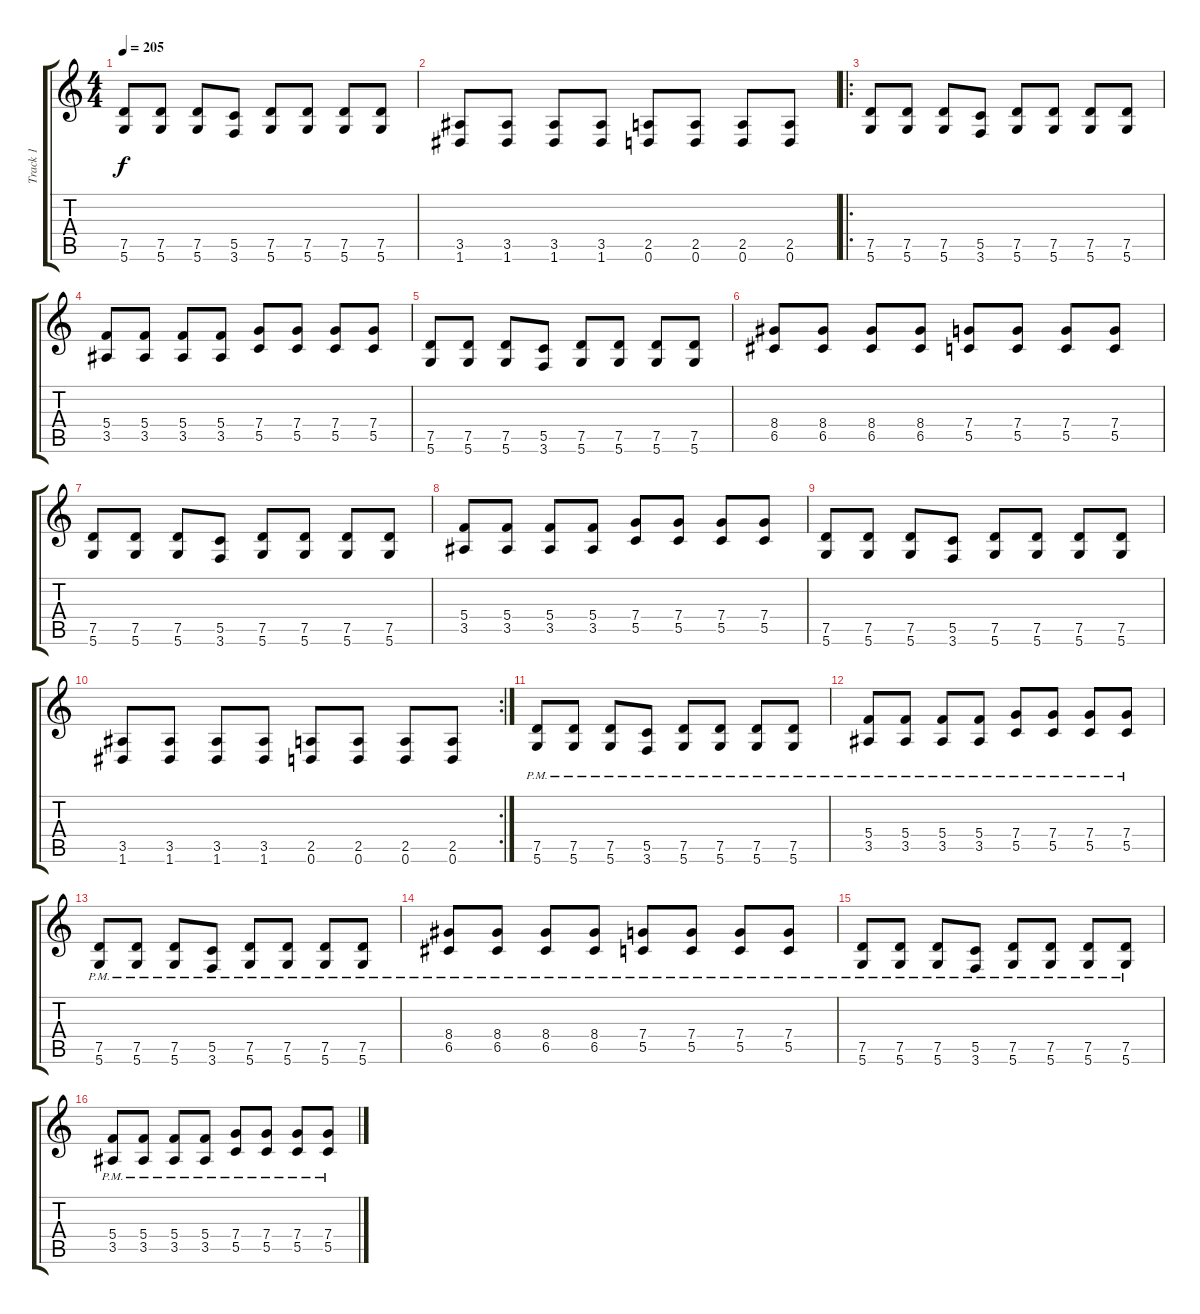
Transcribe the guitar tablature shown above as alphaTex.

\track ("Track 1" "Track 1") {instrument overdrivenguitar}
\staff {score tabs}
\tuning (D4 A3 F3 C3 G2 D2) {hide}
\ts (4 4)
\tempo 205
\clef g2
\ks c
(7.5 5.6).8{dy f} (7.5 5.6).8 (7.5 5.6).8 (5.5 3.6).8 (7.5 5.6).8 (7.5 5.6).8 (7.5 5.6).8 (7.5 5.6).8 |
(3.5 1.6).8 (3.5 1.6).8 (3.5 1.6).8 (3.5 1.6).8 (2.5 0.6).8 (2.5 0.6).8 (2.5 0.6).8 (2.5 0.6).8 |
\ro
(7.5 5.6).8 (7.5 5.6).8 (7.5 5.6).8 (5.5 3.6).8 (7.5 5.6).8 (7.5 5.6).8 (7.5 5.6).8 (7.5 5.6).8 |
(5.4 3.5).8 (5.4 3.5).8 (5.4 3.5).8 (5.4 3.5).8 (7.4 5.5).8 (7.4 5.5).8 (7.4 5.5).8 (7.4 5.5).8 |
(7.5 5.6).8 (7.5 5.6).8 (7.5 5.6).8 (5.5 3.6).8 (7.5 5.6).8 (7.5 5.6).8 (7.5 5.6).8 (7.5 5.6).8 |
(8.4 6.5).8 (8.4 6.5).8 (8.4 6.5).8 (8.4 6.5).8 (7.4 5.5).8 (7.4 5.5).8 (7.4 5.5).8 (7.4 5.5).8 |
(7.5 5.6).8 (7.5 5.6).8 (7.5 5.6).8 (5.5 3.6).8 (7.5 5.6).8 (7.5 5.6).8 (7.5 5.6).8 (7.5 5.6).8 |
(5.4 3.5).8 (5.4 3.5).8 (5.4 3.5).8 (5.4 3.5).8 (7.4 5.5).8 (7.4 5.5).8 (7.4 5.5).8 (7.4 5.5).8 |
(7.5 5.6).8 (7.5 5.6).8 (7.5 5.6).8 (5.5 3.6).8 (7.5 5.6).8 (7.5 5.6).8 (7.5 5.6).8 (7.5 5.6).8 |
\rc 2
(3.5 1.6).8 (3.5 1.6).8 (3.5 1.6).8 (3.5 1.6).8 (2.5 0.6).8 (2.5 0.6).8 (2.5 0.6).8 (2.5 0.6).8 |
(7.5{pm} 5.6{pm}).8 (7.5{pm} 5.6{pm}).8 (7.5{pm} 5.6{pm}).8 (5.5{pm} 3.6{pm}).8 (7.5{pm} 5.6{pm}).8 (7.5{pm} 5.6{pm}).8 (7.5{pm} 5.6{pm}).8 (7.5{pm} 5.6{pm}).8 |
(5.4{pm} 3.5{pm}).8 (5.4{pm} 3.5{pm}).8 (5.4{pm} 3.5{pm}).8 (5.4{pm} 3.5{pm}).8 (7.4{pm} 5.5{pm}).8 (7.4{pm} 5.5{pm}).8 (7.4{pm} 5.5{pm}).8 (7.4{pm} 5.5{pm}).8 |
(7.5{pm} 5.6{pm}).8 (7.5{pm} 5.6{pm}).8 (7.5{pm} 5.6{pm}).8 (5.5{pm} 3.6{pm}).8 (7.5{pm} 5.6{pm}).8 (7.5{pm} 5.6{pm}).8 (7.5{pm} 5.6{pm}).8 (7.5{pm} 5.6{pm}).8 |
(8.4{pm} 6.5{pm}).8 (8.4{pm} 6.5{pm}).8 (8.4{pm} 6.5{pm}).8 (8.4{pm} 6.5{pm}).8 (7.4{pm} 5.5{pm}).8 (7.4{pm} 5.5{pm}).8 (7.4{pm} 5.5{pm}).8 (7.4{pm} 5.5{pm}).8 |
(7.5{pm} 5.6{pm}).8 (7.5{pm} 5.6{pm}).8 (7.5{pm} 5.6{pm}).8 (5.5{pm} 3.6{pm}).8 (7.5{pm} 5.6{pm}).8 (7.5{pm} 5.6{pm}).8 (7.5{pm} 5.6{pm}).8 (7.5{pm} 5.6{pm}).8 |
(5.4{pm} 3.5{pm}).8 (5.4{pm} 3.5{pm}).8 (5.4{pm} 3.5{pm}).8 (5.4{pm} 3.5{pm}).8 (7.4{pm} 5.5{pm}).8 (7.4{pm} 5.5{pm}).8 (7.4{pm} 5.5{pm}).8 (7.4{pm} 5.5{pm}).8
